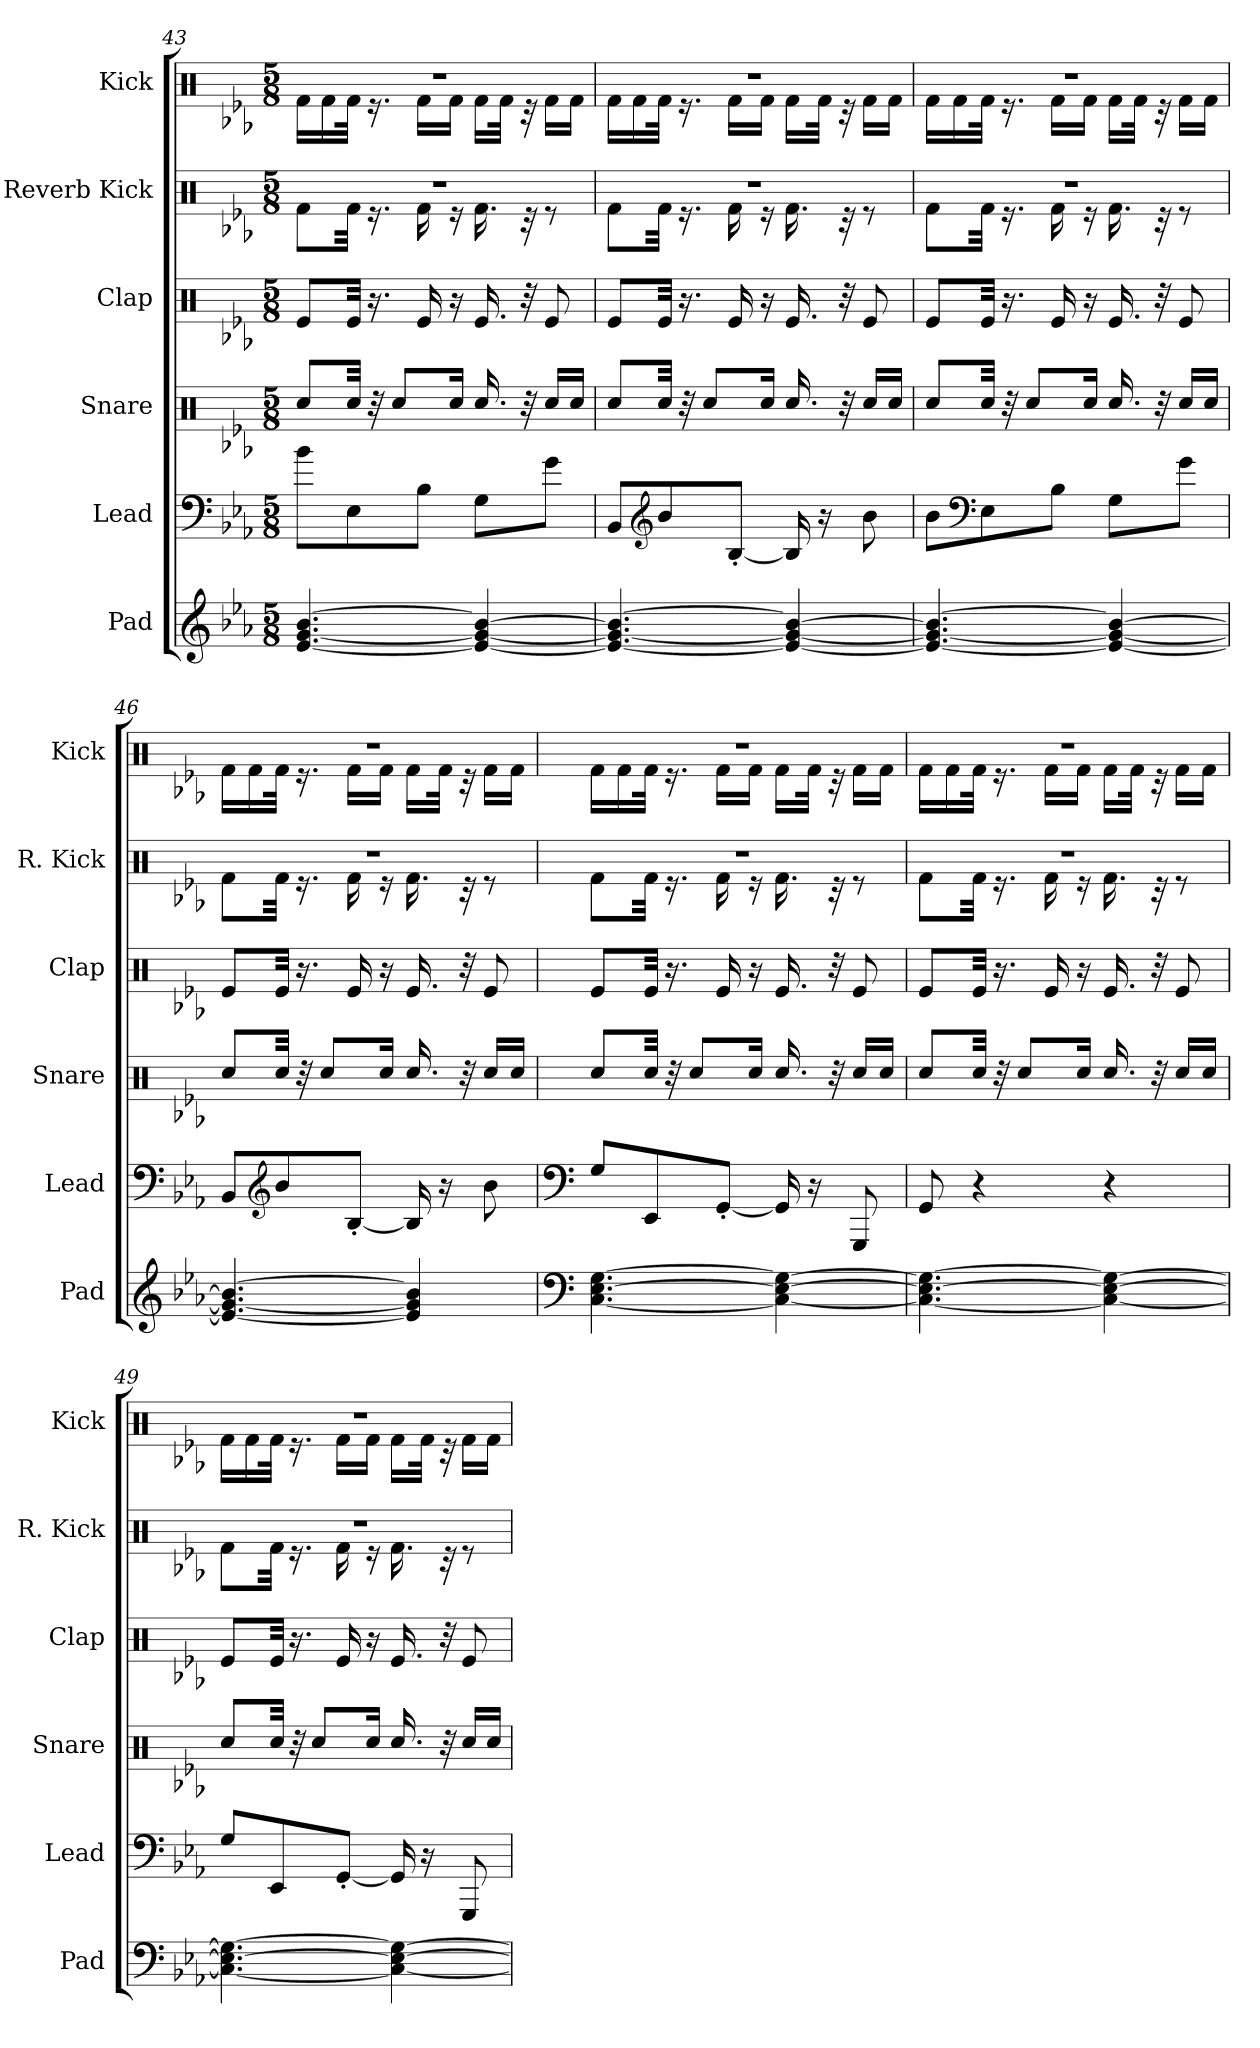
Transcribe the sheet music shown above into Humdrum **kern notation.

**kern	**kern	**kern	**kern	**kern	**kern
*part6	*part5	*part4	*part3	*part2	*part1
*staff6	*staff5	*staff4	*staff3	*staff2	*staff1
*I"Pad	*I"Lead	*I"Snare	*I"Clap	*I"Reverb Kick	*I"Kick
*I'Pad	*I'Lead	*I'Snare	*I'Clap	*I'R. Kick	*I'Kick
!!LO:PB:g=z
*clefG2	*clefF4	*clefX	*clefX	*clefX	*clefX
*k[b-e-a-]	*k[b-e-a-]	*k[b-e-a-]	*k[b-e-a-]	*k[b-e-a-]	*k[b-e-a-]
*M5/8	*M5/8	*M5/8	*M5/8	*M5/8	*M5/8
=43	=43	=43	=43	=43	=43
*	*	*	*	*^	*^
[4.e-/ [4.g/ [4.b-/	8b-\L	8Rcc/L	8Re/L	8%5r	8Rf\L	8%5r	16Rf\LL
.	.	.	.	.	.	.	16Rf\
.	8E-\	32Rcc/Jkk	32Re/Jkk	.	32Rf\Jkk	.	32Rf\JJk
.	.	32r	16.r	.	16.r	.	16.r
.	.	8Rcc/L	.	.	.	.	.
.	8B-\J	.	16Re/	.	16Rf\	.	16Rf\LL
.	.	16Rcc/Jk	16r	.	16r	.	16Rf\JJ
4e-/_ 4g/_ 4b-/_	8G\L	16.Rcc/	16.Re/	.	16.Rf\	.	16Rf\LL
.	.	.	.	.	.	.	32Rf\JJk
.	.	32r	32r	.	32r	.	32r
.	8g\J	16Rcc/LL	8Re/	.	8r	.	16Rf\LL
.	.	16Rcc/JJ	.	.	.	.	16Rf\JJ
=44	=44	=44	=44	=44	=44	=44	=44
4.e-/_ 4.g/_ 4.b-/_	8BB-/L	8Rcc/L	8Re/L	8%5r	8Rf\L	8%5r	16Rf\LL
.	.	.	.	.	.	.	16Rf\
*	*clefG2	*	*	*	*	*	*
.	8b-/	32Rcc/Jkk	32Re/Jkk	.	32Rf\Jkk	.	32Rf\JJk
.	.	32r	16.r	.	16.r	.	16.r
.	.	8Rcc/L	.	.	.	.	.
.	[8B-'/J	.	16Re/	.	16Rf\	.	16Rf\LL
.	.	16Rcc/Jk	16r	.	16r	.	16Rf\JJ
4e-/_ 4g/_ 4b-/_	16B-/]	16.Rcc/	16.Re/	.	16.Rf\	.	16Rf\LL
.	16r	.	.	.	.	.	32Rf\JJk
.	.	32r	32r	.	32r	.	32r
.	8b-\	16Rcc/LL	8Re/	.	8r	.	16Rf\LL
.	.	16Rcc/JJ	.	.	.	.	16Rf\JJ
=45	=45	=45	=45	=45	=45	=45	=45
4.e-/_ 4.g/_ 4.b-/_	8b-\L	8Rcc/L	8Re/L	8%5r	8Rf\L	8%5r	16Rf\LL
.	.	.	.	.	.	.	16Rf\
*	*clefF4	*	*	*	*	*	*
.	8E-\	32Rcc/Jkk	32Re/Jkk	.	32Rf\Jkk	.	32Rf\JJk
.	.	32r	16.r	.	16.r	.	16.r
.	.	8Rcc/L	.	.	.	.	.
.	8B-\J	.	16Re/	.	16Rf\	.	16Rf\LL
.	.	16Rcc/Jk	16r	.	16r	.	16Rf\JJ
4e-/_ 4g/_ 4b-/_	8G\L	16.Rcc/	16.Re/	.	16.Rf\	.	16Rf\LL
.	.	.	.	.	.	.	32Rf\JJk
.	.	32r	32r	.	32r	.	32r
.	8g\J	16Rcc/LL	8Re/	.	8r	.	16Rf\LL
.	.	16Rcc/JJ	.	.	.	.	16Rf\JJ
!!LO:LB:g=z	!!
=46	=46	=46	=46	=46	=46	=46	=46
4.e-/_ 4.g/_ 4.b-/_	8BB-/L	8Rcc/L	8Re/L	8%5r	8Rf\L	8%5r	16Rf\LL
.	.	.	.	.	.	.	16Rf\
*	*clefG2	*	*	*	*	*	*
.	8b-/	32Rcc/Jkk	32Re/Jkk	.	32Rf\Jkk	.	32Rf\JJk
.	.	32r	16.r	.	16.r	.	16.r
.	.	8Rcc/L	.	.	.	.	.
.	[8B-'/J	.	16Re/	.	16Rf\	.	16Rf\LL
.	.	16Rcc/Jk	16r	.	16r	.	16Rf\JJ
4e-/] 4g/] 4b-/]	16B-/]	16.Rcc/	16.Re/	.	16.Rf\	.	16Rf\LL
.	16r	.	.	.	.	.	32Rf\JJk
.	.	32r	32r	.	32r	.	32r
.	8b-\	16Rcc/LL	8Re/	.	8r	.	16Rf\LL
.	.	16Rcc/JJ	.	.	.	.	16Rf\JJ
=47	=47	=47	=47	=47	=47	=47	=47
*clefF4	*clefF4	*	*	*	*	*	*
[4.C\ [4.E-\ [4.G\	8G/L	8Rcc/L	8Re/L	8%5r	8Rf\L	8%5r	16Rf\LL
.	.	.	.	.	.	.	16Rf\
.	8EE-/	32Rcc/Jkk	32Re/Jkk	.	32Rf\Jkk	.	32Rf\JJk
.	.	32r	16.r	.	16.r	.	16.r
.	.	8Rcc/L	.	.	.	.	.
.	[8GG'/J	.	16Re/	.	16Rf\	.	16Rf\LL
.	.	16Rcc/Jk	16r	.	16r	.	16Rf\JJ
4C\_ 4E-\_ 4G\_	16GG/]	16.Rcc/	16.Re/	.	16.Rf\	.	16Rf\LL
.	16r	.	.	.	.	.	32Rf\JJk
.	.	32r	32r	.	32r	.	32r
.	8GGG/	16Rcc/LL	8Re/	.	8r	.	16Rf\LL
.	.	16Rcc/JJ	.	.	.	.	16Rf\JJ
=48	=48	=48	=48	=48	=48	=48	=48
4.C\_ 4.E-\_ 4.G\_	8GG/	8Rcc/L	8Re/L	8%5r	8Rf\L	8%5r	16Rf\LL
.	.	.	.	.	.	.	16Rf\
.	4r	32Rcc/Jkk	32Re/Jkk	.	32Rf\Jkk	.	32Rf\JJk
.	.	32r	16.r	.	16.r	.	16.r
.	.	8Rcc/L	.	.	.	.	.
.	.	.	16Re/	.	16Rf\	.	16Rf\LL
.	.	16Rcc/Jk	16r	.	16r	.	16Rf\JJ
4C\_ 4E-\_ 4G\_	4r	16.Rcc/	16.Re/	.	16.Rf\	.	16Rf\LL
.	.	.	.	.	.	.	32Rf\JJk
.	.	32r	32r	.	32r	.	32r
.	.	16Rcc/LL	8Re/	.	8r	.	16Rf\LL
.	.	16Rcc/JJ	.	.	.	.	16Rf\JJ
!!LO:PB:g=z	!!
=49	=49	=49	=49	=49	=49	=49	=49
4.C\_ 4.E-\_ 4.G\_	8G/L	8Rcc/L	8Re/L	8%5r	8Rf\L	8%5r	16Rf\LL
.	.	.	.	.	.	.	16Rf\
.	8EE-/	32Rcc/Jkk	32Re/Jkk	.	32Rf\Jkk	.	32Rf\JJk
.	.	32r	16.r	.	16.r	.	16.r
.	.	8Rcc/L	.	.	.	.	.
.	[8GG'/J	.	16Re/	.	16Rf\	.	16Rf\LL
.	.	16Rcc/Jk	16r	.	16r	.	16Rf\JJ
4C\_ 4E-\_ 4G\_	16GG/]	16.Rcc/	16.Re/	.	16.Rf\	.	16Rf\LL
.	16r	.	.	.	.	.	32Rf\JJk
.	.	32r	32r	.	32r	.	32r
.	8GGG/	16Rcc/LL	8Re/	.	8r	.	16Rf\LL
.	.	16Rcc/JJ	.	.	.	.	16Rf\JJ
*	*	*	*	*v	*v	*	*
*	*	*	*	*	*v	*v
=	=	=	=	=	=
*-	*-	*-	*-	*-	*-
